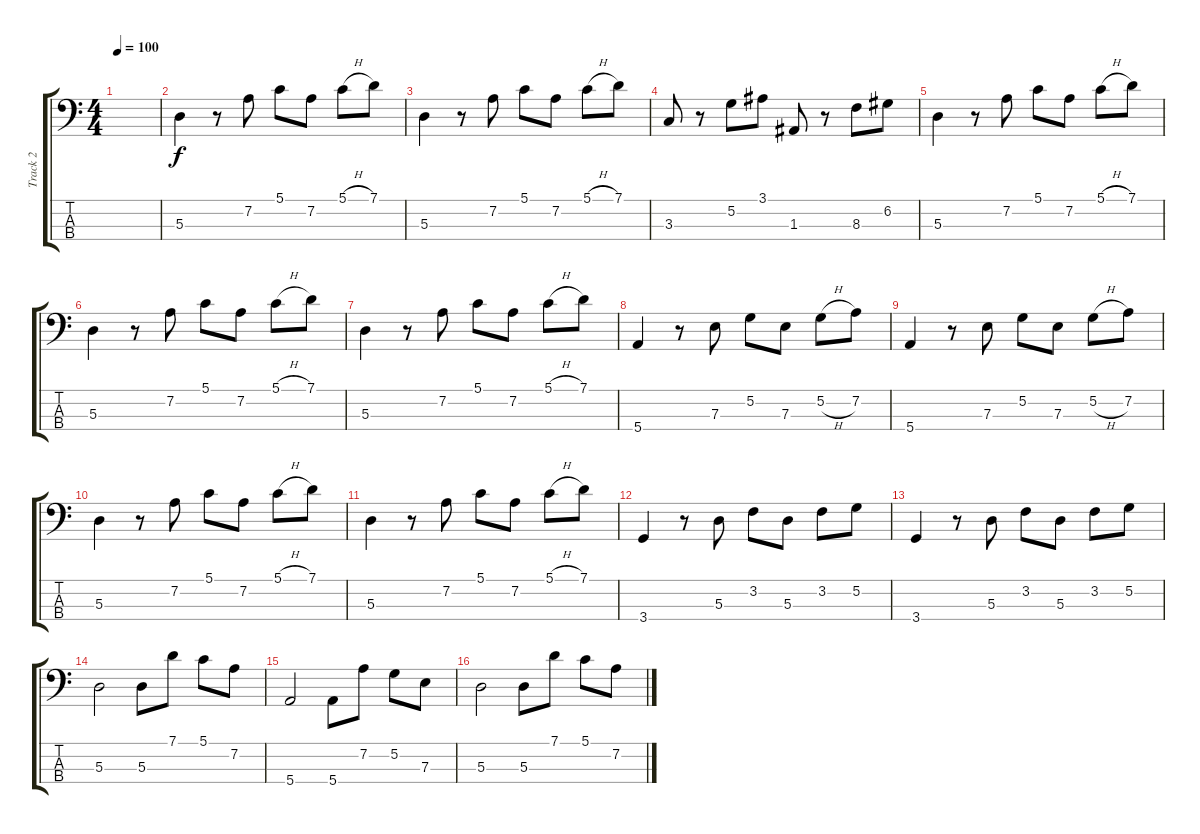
\track ("Track 2" "Track 2") {instrument electricbassfinger}
\staff {score tabs}
\tuning (G2 D2 A1 E1) {hide}
\ts (4 4)
\tempo 100
\clef f4
\ks c
|
5.3.4 r.8 7.2.8 5.1.8 7.2.8 5.1{h}.8 7.1.8 |
5.3.4 r.8 7.2.8 5.1.8 7.2.8 5.1{h}.8 7.1.8 |
3.3.8 r.8 5.2.8 3.1.8 1.3.8 r.8 8.3.8 6.2.8 |
5.3.4 r.8 7.2.8 5.1.8 7.2.8 5.1{h}.8 7.1.8 |
5.3.4 r.8 7.2.8 5.1.8 7.2.8 5.1{h}.8 7.1.8 |
5.3.4 r.8 7.2.8 5.1.8 7.2.8 5.1{h}.8 7.1.8 |
5.4.4 r.8 7.3.8 5.2.8 7.3.8 5.2{h}.8 7.2.8 |
5.4.4 r.8 7.3.8 5.2.8 7.3.8 5.2{h}.8 7.2.8 |
5.3.4 r.8 7.2.8 5.1.8 7.2.8 5.1{h}.8 7.1.8 |
5.3.4 r.8 7.2.8 5.1.8 7.2.8 5.1{h}.8 7.1.8 |
3.4.4 r.8 5.3.8 3.2.8 5.3.8 3.2.8 5.2.8 |
3.4.4 r.8 5.3.8 3.2.8 5.3.8 3.2.8 5.2.8 |
5.3.2 5.3.8 7.1.8 5.1.8 7.2.8 |
5.4.2 5.4.8 7.2.8 5.2.8 7.3.8 |
5.3.2 5.3.8 7.1.8 5.1.8 7.2.8
